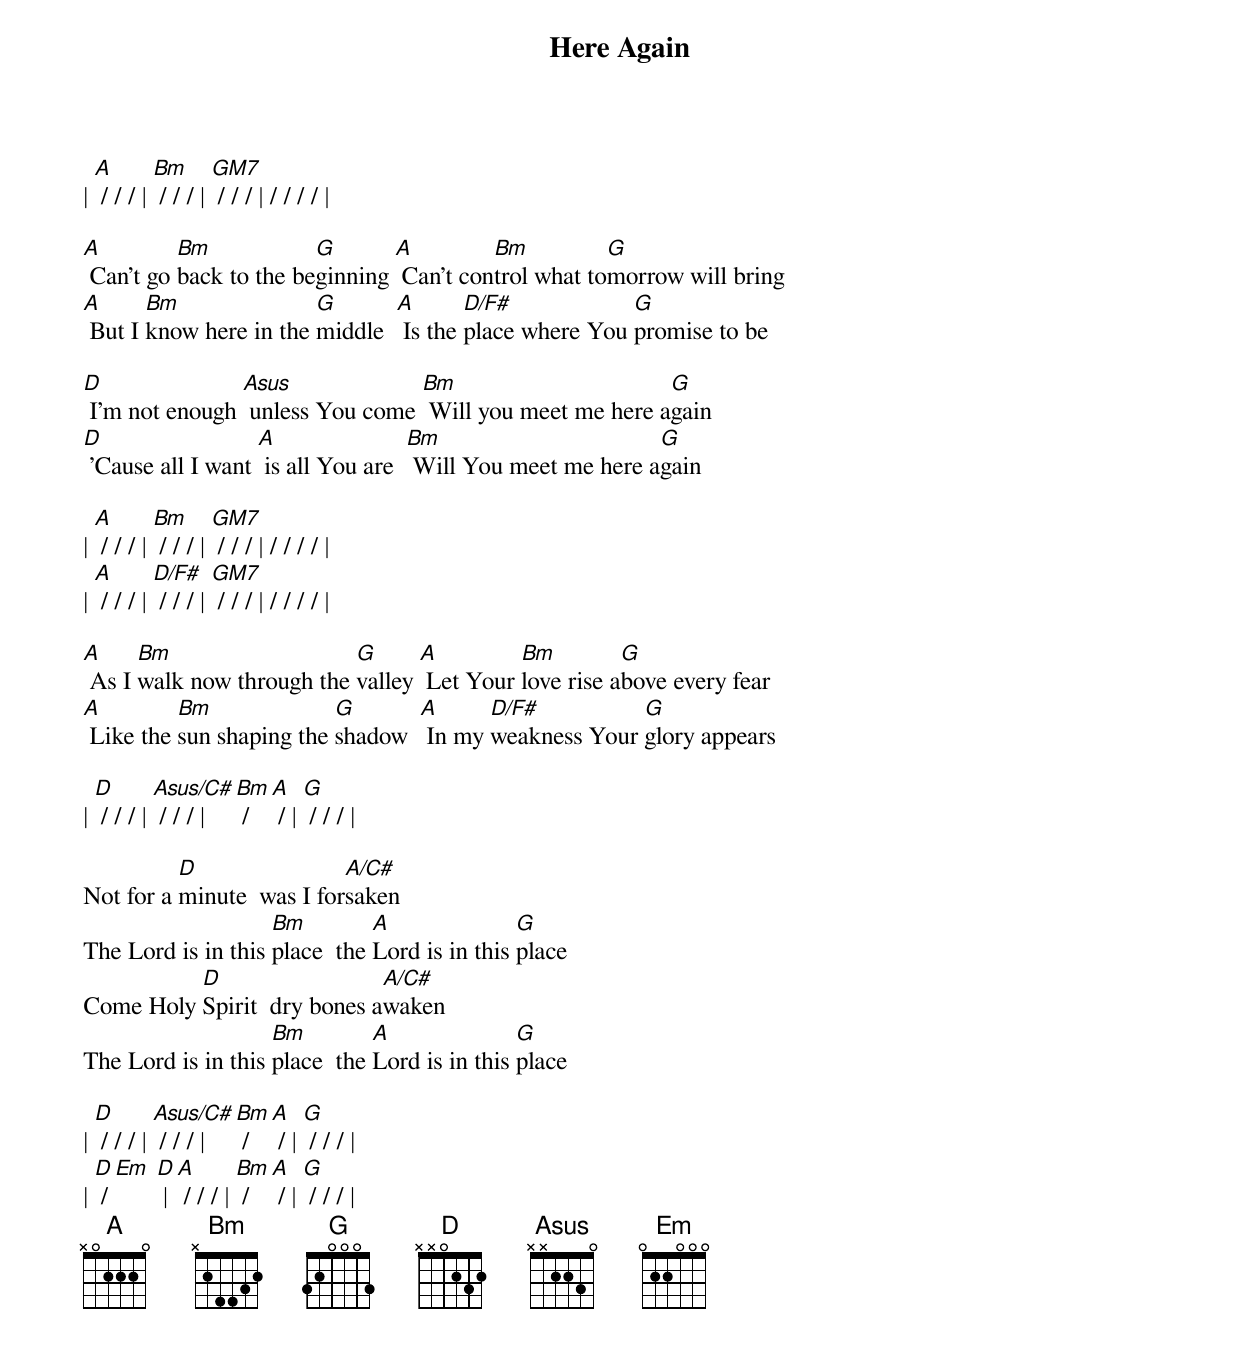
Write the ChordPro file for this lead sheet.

{title: Here Again}
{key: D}
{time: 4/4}
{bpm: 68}
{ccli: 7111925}
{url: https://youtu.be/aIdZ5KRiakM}
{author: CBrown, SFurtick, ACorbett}
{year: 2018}
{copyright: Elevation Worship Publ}

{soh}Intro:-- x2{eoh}
| [A] / / / | [Bm] / / / | [GM7] / / / | / / / / |

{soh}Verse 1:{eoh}
[A] Can't go [Bm]back to the be[G]ginning [A] Can't con[Bm]trol what to[G]morrow will bring
[A] But I [Bm]know here in the [G]middle  [A] Is the [D/F#]place where You [G]promise to be

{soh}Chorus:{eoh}
[D] I'm not enough [Asus] unless You come [Bm] Will you meet me here a[G]gain
[D] 'Cause all I want [A] is all You are  [Bm] Will You meet me here a[G]gain

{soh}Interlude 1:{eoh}
| [A] / / / | [Bm] / / / | [GM7] / / / | / / / / |
| [A] / / / | [D/F#] / / / | [GM7] / / / | / / / / |

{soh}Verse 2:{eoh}
[A] As I [Bm]walk now through the [G]valley [A] Let Your [Bm]love rise a[G]bove every fear
[A] Like the [Bm]sun shaping the [G]shadow  [A] In my [D/F#]weakness Your [G]glory appears

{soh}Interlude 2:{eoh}
| [D] / / / | [Asus/C#] / / / | [Bm] / [A] / | [G] / / / |

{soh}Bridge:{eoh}
Not for a [D]minute  was I for[A/C#]saken
The Lord is in this [Bm]place  the [A]Lord is in this [G]place
Come Holy [D]Spirit  dry bones a[A/C#]waken
The Lord is in this [Bm]place  the [A]Lord is in this [G]place

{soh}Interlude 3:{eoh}
| [D] / / / | [Asus/C#] / / / | [Bm] / [A] / | [G] / / / |
| [D] / [Em] [D] | [A] / / / | [Bm] / [A] / | [G] / / / |
